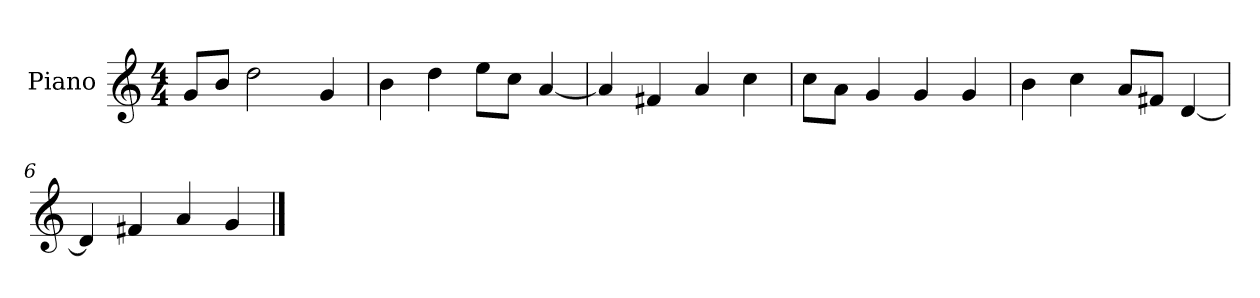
**kern
*part1
*staff1
*I"Piano
*I'P-no
*clefG2
*k[]
*M4/4
*MM90
=1
8g/L
8b/J
2dd\
4g/
=2
4b\
4dd\
8ee\L
8cc\J
[4a/
=3
4a/]
4f#X/
4a/
4cc\
=4
8cc\L
8a\J
4g/
4g/
4g/
=5
4b\
4cc\
8a/L
8f#X/J
[4d/
=6
4d/]
4f#X/
4a/
4g/
==
*-
